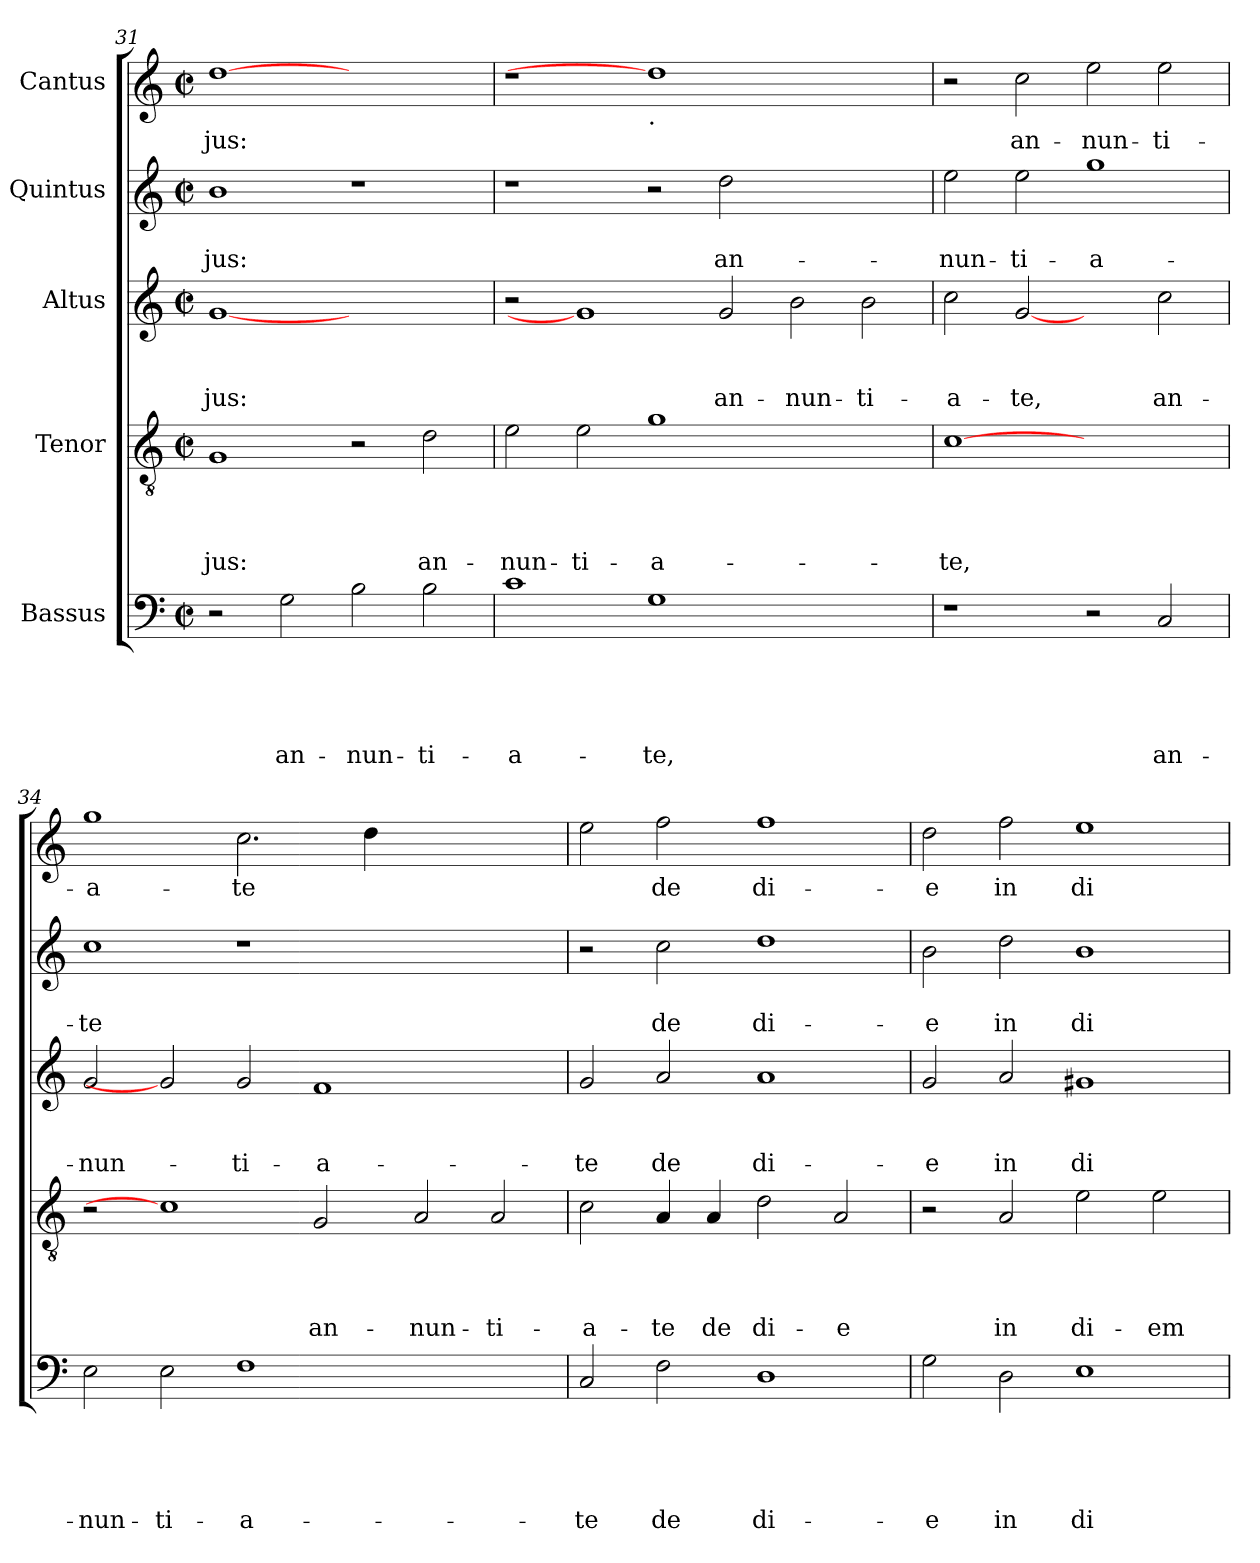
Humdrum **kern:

**kern	**text	**text	**text	**text	**text	**kern	**text	**text	**text	**text	**kern	**text	**text	**text	**kern	**text	**text	**kern	**text
*part5	*part5	*part5	*part5	*part5	*part5	*part4	*part4	*part4	*part4	*part4	*part3	*part3	*part3	*part3	*part2	*part2	*part2	*part1	*part1
*staff5	*staff5	*staff5	*staff5	*staff5	*staff5	*staff4	*staff4	*staff4	*staff4	*staff4	*staff3	*staff3	*staff3	*staff3	*staff2	*staff2	*staff2	*staff1	*staff1
*I"Bassus	*	*	*	*	*	*I"Tenor	*	*	*	*	*I"Altus	*	*	*	*I"Quintus	*	*	*I"Cantus	*
!!LO:LB:g=z
*clefF4	*	*	*	*	*	*clefGv2	*	*	*	*	*clefG2	*	*	*	*clefG2	*	*	*clefG2	*
*k[]	*	*	*	*	*	*k[]	*	*	*	*	*k[]	*	*	*	*k[]	*	*	*k[]	*
*C:	*	*	*	*	*	*C:	*	*	*	*	*C:	*	*	*	*C:	*	*	*C:	*
*M2/2	*	*	*	*	*	*M2/2	*	*	*	*	*M2/2	*	*	*	*M2/2	*	*	*M2/2	*
*met(c|)	*	*	*	*	*	*met(c|)	*	*	*	*	*met(c|)	*	*	*	*met(c|)	*	*	*met(c|)	*
=31	=31	=31	=31	=31	=31	=31	=31	=31	=31	=31	=31	=31	=31	=31	=31	=31	=31	=31	=31
!	!	!	!	!	!	!	!	!	!	!LO:LY:b	!	!	!	!LO:LY:b	!	!	!LO:LY:b	!	!LO:LY:b
2r	.	.	.	.	.	1G	.	.	.	-jus:	[1g	.	.	-jus:	1b	.	-jus:	[1dd	-jus:
!	!	!	!	!	!LO:LY:b	!	!	!	!	!	!	!	!	!	!	!	!	!	!
2G\	.	.	.	.	an-	.	.	.	.	.	.	.	.	.	.	.	.	.	.
!	!	!	!	!	!LO:LY:b	!	!	!	!	!	!	!	!	!	!	!	!	!	!
2B\	.	.	.	.	-nun-	2r	.	.	.	.	1ryy	.	.	.	1r	.	.	1ryy	.
!	!	!	!	!	!LO:LY:b	!	!	!	!	!LO:LY:b	!	!	!	!	!	!	!	!	!
2B\	.	.	.	.	-ti-	2d\	.	.	.	an-	.	.	.	.	.	.	.	.	.
=32	=32	=32	=32	=32	=32	=32	=32	=32	=32	=32	=32	=32	=32	=32	=32	=32	=32	=32	=32
!	!	!	!	!	!LO:LY:b:rj	!	!	!	!	!LO:LY:b	!	!	!	!	!	!	!	!	!
1c	.	.	.	.	-a-	2e\	.	.	.	-nun-	2r	.	.	.	1r	.	.	1r	.
!	!	!	!	!	!	!	!	!	!	!LO:LY:b	!	!	!	!	!	!	!	!	!
.	.	.	.	.	.	2e\	.	.	.	-ti-	1g]	.	.	.	.	.	.	.	.
!	!	!	!	!	!	!	!	!	!	!	!	!	!	!	!	!	!	!LO:TX:b:t=.	!
!	!	!	!	!	!LO:LY:b	!	!	!	!	!LO:LY:b:rj	!	!	!	!	!	!	!	!	!
1G	.	.	.	.	-te,	1g	.	.	.	-a-	.	.	.	.	2r	.	.	1dd]	.
!	!	!	!	!	!	!	!	!	!	!	!	!	!	!LO:LY:b	!	!	!LO:LY:b	!	!
.	.	.	.	.	.	.	.	.	.	.	2g/	.	.	an-	2dd\	.	an-	.	.
!	!	!	!	!	!	!	!	!	!	!	!	!	!	!LO:LY:b	!	!	!	!	!
1ryy	.	.	.	.	.	1ryy	.	.	.	.	2b\	.	.	-nun-	1ryy	.	.	1ryy	.
!	!	!	!	!	!	!	!	!	!	!	!	!	!	!LO:LY:b	!	!	!	!	!
.	.	.	.	.	.	.	.	.	.	.	2b\	.	.	-ti-	.	.	.	.	.
=33	=33	=33	=33	=33	=33	=33	=33	=33	=33	=33	=33	=33	=33	=33	=33	=33	=33	=33	=33
!	!	!	!	!	!	!	!	!	!	!LO:LY:b	!	!	!	!LO:LY:b	!	!	!LO:LY:b	!	!
1r	.	.	.	.	.	[1c	.	.	.	-te,	2cc\	.	.	-a-	2ee\	.	-nun-	2r	.
!	!	!	!	!	!	!	!	!	!	!	!	!	!	!LO:LY:b	!	!	!LO:LY:b	!	!LO:LY:b
.	.	.	.	.	.	.	.	.	.	.	[2g	.	.	-te,	2ee\	.	-ti-	2cc\	an-
!	!	!	!	!	!	!	!	!	!	!	!	!	!	!	!	!	!LO:LY:b:rj	!	!LO:LY:b
2r	.	.	.	.	.	1ryy	.	.	.	.	2ryy	.	.	.	1gg	.	-a-	2ee\	-nun-
!	!	!	!	!	!LO:LY:b	!	!	!	!	!	!	!	!	!LO:LY:b	!	!	!	!	!LO:LY:b
2C/	.	.	.	.	an-	.	.	.	.	.	2cc\	.	.	an-	.	.	.	2ee\	-ti-
=34	=34	=34	=34	=34	=34	=34	=34	=34	=34	=34	=34	=34	=34	=34	=34	=34	=34	=34	=34
!	!	!	!	!	!LO:LY:b	!	!	!	!	!	!	!	!	!LO:LY:b	!	!	!LO:LY:b	!	!LO:LY:b:rj
2E\	.	.	.	.	-nun-	2r	.	.	.	.	2g/	.	.	-nun-	1cc	.	-te	1gg	-a-
!	!	!	!	!	!LO:LY:b	!	!	!	!	!	!	!	!	!	!	!	!	!	!
2E\	.	.	.	.	-ti-	1c]	.	.	.	.	2g]	.	.	.	.	.	.	.	.
!	!	!	!	!	!LO:LY:b	!	!	!	!	!	!	!	!	!LO:LY:b	!	!	!	!	!LO:LY:b
1F	.	.	.	.	-a-	.	.	.	.	.	2g/	.	.	-ti-	1r	.	.	2.cc\	-te
!	!	!	!	!	!	!	!	!	!	!LO:LY:b	!	!	!	!LO:LY:b	!	!	!	!	!
.	.	.	.	.	.	2G/	.	.	.	an-	1f	.	.	-a-	.	.	.	.	.
.	.	.	.	.	.	.	.	.	.	.	.	.	.	.	.	.	.	4dd\	.
!	!	!	!	!	!	!	!	!	!	!LO:LY:b	!	!	!	!	!	!	!	!	!
1ryy	.	.	.	.	.	2A/	.	.	.	-nun-	.	.	.	.	1ryy	.	.	1ryy	.
!	!	!	!	!	!	!	!	!	!	!LO:LY:b	!	!	!	!	!	!	!	!	!
.	.	.	.	.	.	2A/	.	.	.	-ti-	2ryy	.	.	.	.	.	.	.	.
=35	=35	=35	=35	=35	=35	=35	=35	=35	=35	=35	=35	=35	=35	=35	=35	=35	=35	=35	=35
!	!	!	!	!	!LO:LY:b	!	!	!	!	!LO:LY:b	!	!	!	!LO:LY:b	!	!	!	!	!
2C/	.	.	.	.	-te	2c\	.	.	.	-a-	2g/	.	.	-te	2r	.	.	2ee\	.
!	!	!	!	!	!LO:LY:b	!	!	!	!	!LO:LY:b	!	!	!	!LO:LY:b	!	!	!LO:LY:b	!	!LO:LY:b
2F\	.	.	.	.	de	4A/	.	.	.	-te	2a/	.	.	de	2cc\	.	de	2ff\	de
!	!	!	!	!	!	!	!	!	!	!LO:LY:b	!	!	!	!	!	!	!	!	!
.	.	.	.	.	.	4A/	.	.	.	de	.	.	.	.	.	.	.	.	.
!	!	!	!	!	!LO:LY:b	!	!	!	!	!LO:LY:b	!	!	!	!LO:LY:b	!	!	!LO:LY:b	!	!LO:LY:b
1D	.	.	.	.	di-	2d\	.	.	.	di-	1a	.	.	di-	1dd	.	di-	1ff	di-
!	!	!	!	!	!	!	!	!	!	!LO:LY:b	!	!	!	!	!	!	!	!	!
.	.	.	.	.	.	2A/	.	.	.	-e	.	.	.	.	.	.	.	.	.
!!LO:LB:g=z
=36	=36	=36	=36	=36	=36	=36	=36	=36	=36	=36	=36	=36	=36	=36	=36	=36	=36	=36	=36
!	!	!	!	!	!LO:LY:b	!	!	!	!	!	!	!	!	!LO:LY:b	!	!	!LO:LY:b	!	!LO:LY:b
2G\	.	.	.	.	-e	2r	.	.	.	.	2g/	.	.	-e	2b\	.	-e	2dd\	-e
!	!	!	!	!	!LO:LY:b	!	!	!	!	!LO:LY:b	!	!	!	!LO:LY:b	!	!	!LO:LY:b	!	!LO:LY:b
2D\	.	.	.	.	in	2A/	.	.	.	in	2a/	.	.	in	2dd\	.	in	2ff\	in
!	!	!	!	!	!LO:LY:b	!	!	!	!	!LO:LY:b	!	!	!	!LO:LY:b	!	!	!LO:LY:b	!	!LO:LY:b
1E	.	.	.	.	di-	2e\	.	.	.	di-	1g#X	.	.	di-	1b	.	di-	1ee	di-
!	!	!	!	!	!	!	!	!	!	!LO:LY:b	!	!	!	!	!	!	!	!	!
.	.	.	.	.	.	2e\	.	.	.	-em	.	.	.	.	.	.	.	.	.
=	=	=	=	=	=	=	=	=	=	=	=	=	=	=	=	=	=	=	=
*-	*-	*-	*-	*-	*-	*-	*-	*-	*-	*-	*-	*-	*-	*-	*-	*-	*-	*-	*-
